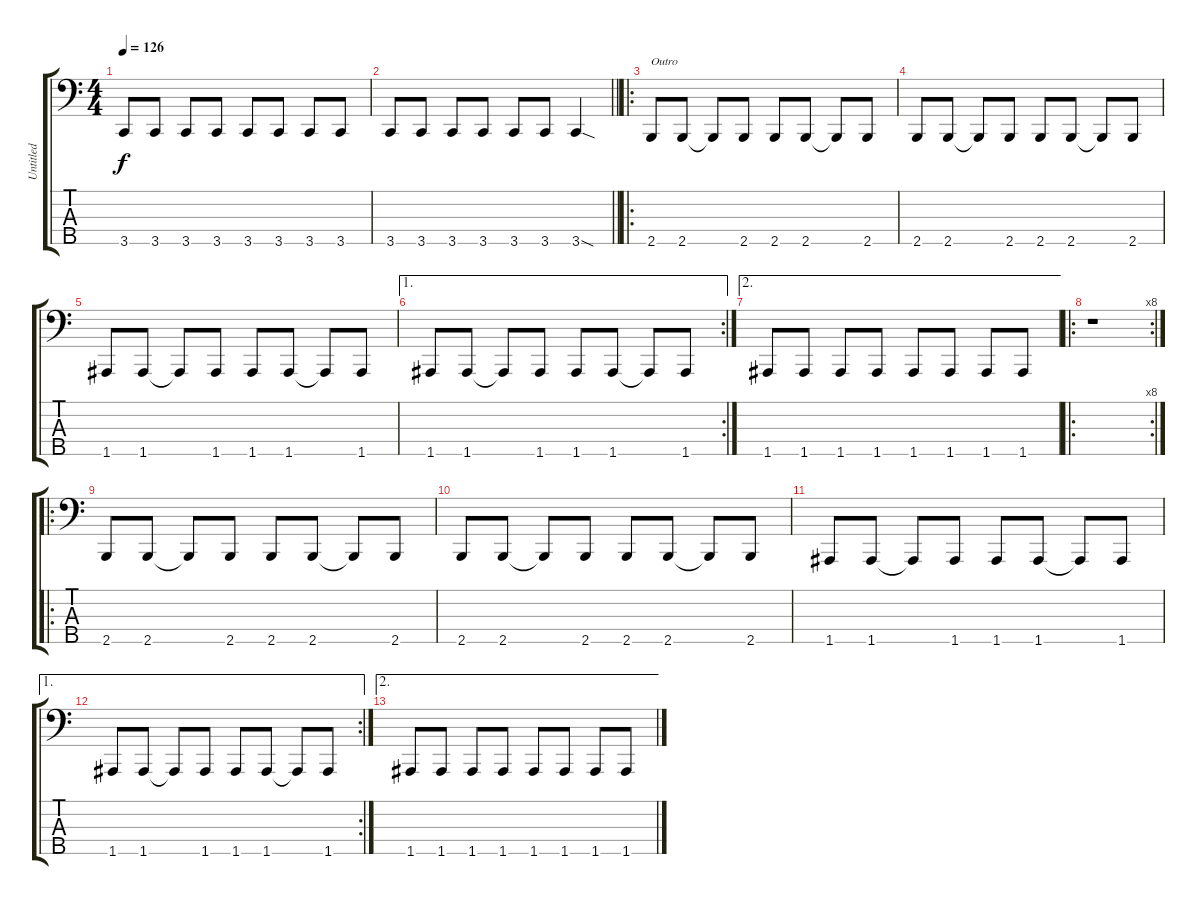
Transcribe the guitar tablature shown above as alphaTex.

\track ("Untitled" "Untitled") {instrument electricbassfinger}
\staff {score tabs}
\tuning (G2 D2 A1 E1 A0) {hide}
\ts (4 4)
\tempo 126
\clef f4
\ks c
3.5.8{dy f} 3.5.8 3.5.8 3.5.8 3.5.8 3.5.8 3.5.8 3.5.8 |
\barLineRight lightlight
3.5.8 3.5.8 3.5.8 3.5.8 3.5.8 3.5.8 3.5{sod}.4 |
\ro
2.5.8{txt "Outro"} 2.5.8 2.5{t}.8 2.5.8 2.5.8 2.5.8 2.5{t}.8 2.5.8 |
2.5.8 2.5.8 2.5{t}.8 2.5.8 2.5.8 2.5.8 2.5{t}.8 2.5.8 |
1.5.8 1.5.8 1.5{t}.8 1.5.8 1.5.8 1.5.8 1.5{t}.8 1.5.8 |
\ae 1
\rc 2
1.5.8 1.5.8 1.5{t}.8 1.5.8 1.5.8 1.5.8 1.5{t}.8 1.5.8 |
\ae 2
1.5.8 1.5.8 1.5.8 1.5.8 1.5.8 1.5.8 1.5.8 1.5.8 |
\ro
\rc 8
r.1 |
\ro
2.5.8 2.5.8 2.5{t}.8 2.5.8 2.5.8 2.5.8 2.5{t}.8 2.5.8 |
2.5.8 2.5.8 2.5{t}.8 2.5.8 2.5.8 2.5.8 2.5{t}.8 2.5.8 |
1.5.8 1.5.8 1.5{t}.8 1.5.8 1.5.8 1.5.8 1.5{t}.8 1.5.8 |
\ae 1
\rc 2
1.5.8 1.5.8 1.5{t}.8 1.5.8 1.5.8 1.5.8 1.5{t}.8 1.5.8 |
\ae 2
1.5.8 1.5.8 1.5.8 1.5.8 1.5.8 1.5.8 1.5.8 1.5.8
